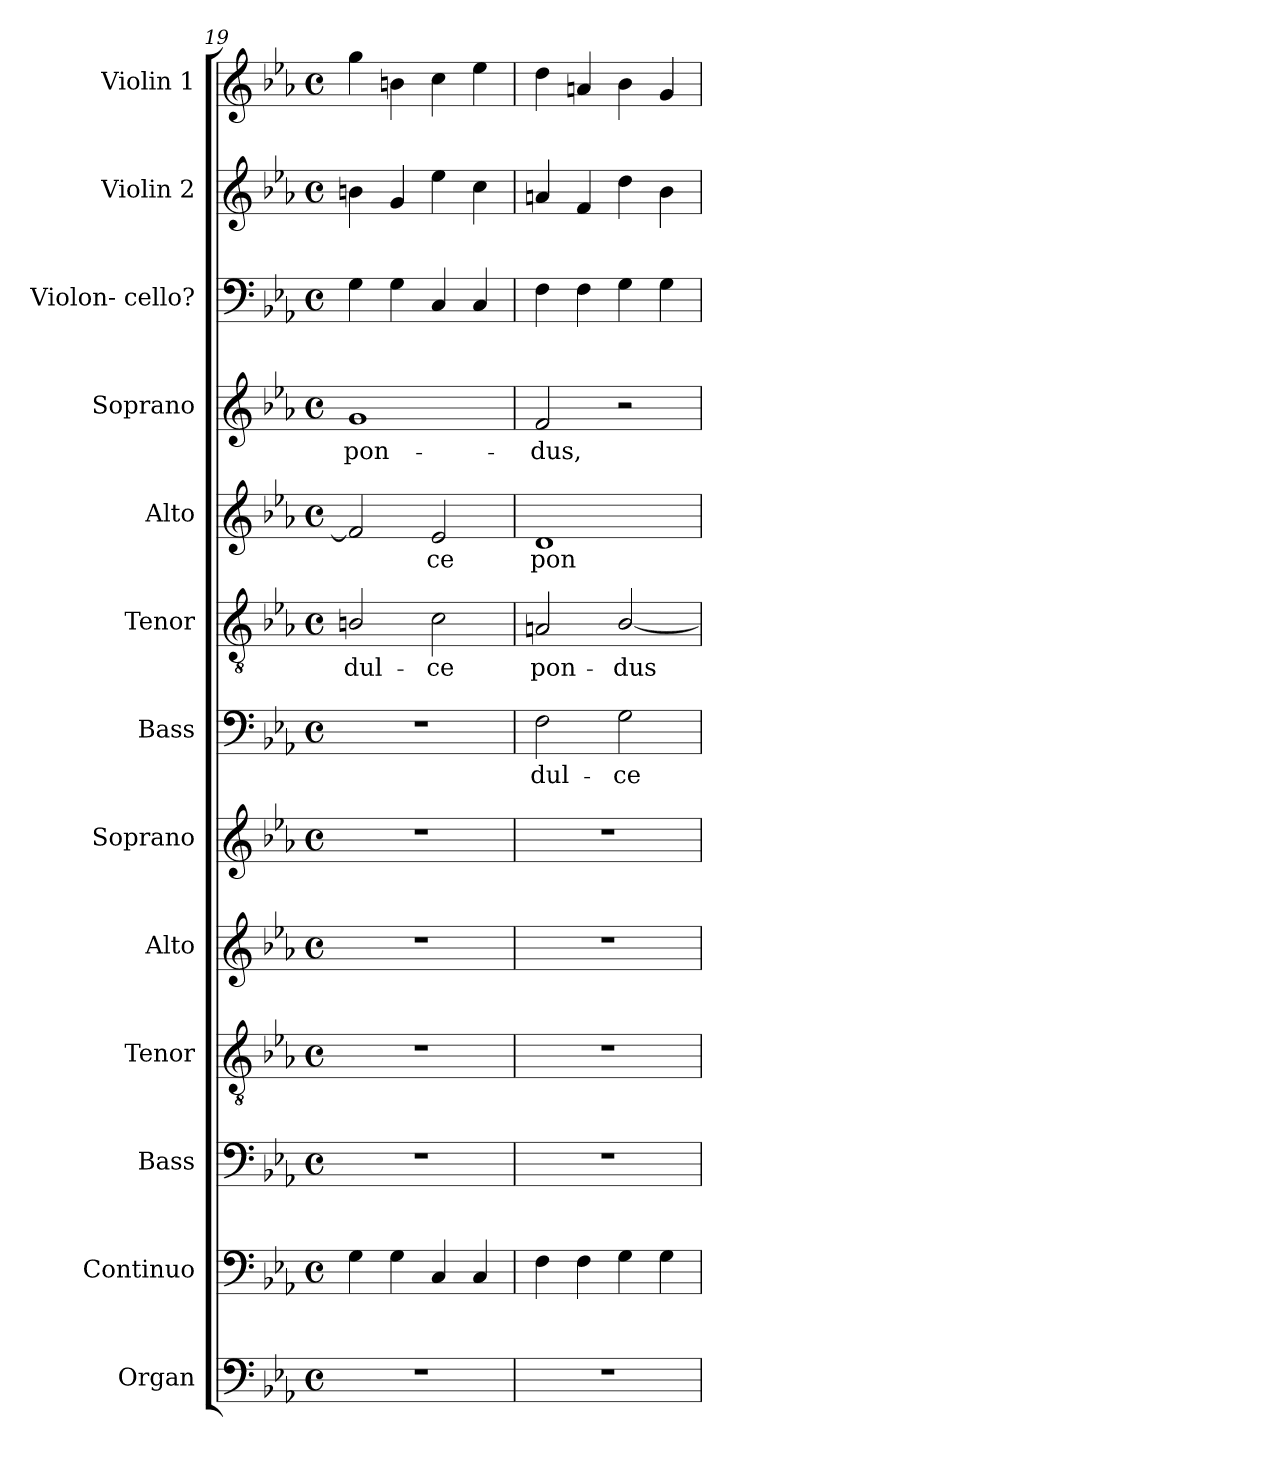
**kern	**kern	**kern	**kern	**kern	**kern	**kern	**text	**kern	**text	**kern	**text	**kern	**text	**kern	**kern	**kern
*part13	*part12	*part11	*part10	*part9	*part8	*part7	*part7	*part6	*part6	*part5	*part5	*part4	*part4	*part3	*part2	*part1
*staff13	*staff12	*staff11	*staff10	*staff9	*staff8	*staff7	*staff7	*staff6	*staff6	*staff5	*staff5	*staff4	*staff4	*staff3	*staff2	*staff1
*I"Organ	*I"Continuo	*I"Bass	*I"Tenor	*I"Alto	*I"Soprano	*I"Bass	*	*I"Tenor	*	*I"Alto	*	*I"Soprano	*	*I"Violon- cello?	*I"Violin 2	*I"Violin 1
*I'Org.	*I'Cont.	*I'B.	*I'T.	*I'A.	*I'S.	*I'B.	*	*I'T.	*	*I'A.	*	*I'S.	*	*I'Vc.	*I'Vln. 2	*I'Vln. 1
*clefF4	*clefF4	*clefF4	*clefGv2	*clefG2	*clefG2	*clefF4	*	*clefGv2	*	*clefG2	*	*clefG2	*	*clefF4	*clefG2	*clefG2
*	*	*	*ITrd7c12	*	*	*	*	*ITrd7c12	*	*	*	*	*	*	*	*
*k[b-e-a-]	*k[b-e-a-]	*k[b-e-a-]	*k[b-e-a-]	*k[b-e-a-]	*k[b-e-a-]	*k[b-e-a-]	*	*k[b-e-a-]	*	*k[b-e-a-]	*	*k[b-e-a-]	*	*k[b-e-a-]	*k[b-e-a-]	*k[b-e-a-]
*E-:	*E-:	*E-:	*E-:	*E-:	*E-:	*E-:	*	*E-:	*	*E-:	*	*E-:	*	*E-:	*E-:	*E-:
*M4/4	*M4/4	*M4/4	*M4/4	*M4/4	*M4/4	*M4/4	*	*M4/4	*	*M4/4	*	*M4/4	*	*M4/4	*M4/4	*M4/4
*met(c)	*met(c)	*met(c)	*met(c)	*met(c)	*met(c)	*met(c)	*	*met(c)	*	*met(c)	*	*met(c)	*	*met(c)	*met(c)	*met(c)
=19	=19	=19	=19	=19	=19	=19	=19	=19	=19	=19	=19	=19	=19	=19	=19	=19
!	!	!	!	!	!	!	!	!	!LO:LY:b:color=#000000	!	!	!	!	!	!	!
!	!	!	!	!	!	!	!	!	!	!	!	!	!LO:LY:b:color=#000000	!	!	!
1r	4Gi\	1r	1r	1r	1r	1r	.	2BBni/	dul-	2fi/]	.	1gi	pon-	4Gi\	4bni\	4ggi\
.	4Gi\	.	.	.	.	.	.	.	.	.	.	.	.	4Gi\	4gi/	4bni\
!	!	!	!	!	!	!	!	!	!LO:LY:b:color=#000000	!	!	!	!	!	!	!
!	!	!	!	!	!	!	!	!	!	!	!LO:LY:b:color=#000000	!	!	!	!	!
.	4Ci/	.	.	.	.	.	.	2Ci\	-ce	2e-i/	-ce	.	.	4Ci/	4ee-i\	4cci\
.	4Ci/	.	.	.	.	.	.	.	.	.	.	.	.	4Ci/	4cci\	4ee-i\
=20	=20	=20	=20	=20	=20	=20	=20	=20	=20	=20	=20	=20	=20	=20	=20	=20
!	!	!	!	!	!	!	!LO:LY:b:color=#000000	!	!	!	!	!	!	!	!	!
!	!	!	!	!	!	!	!	!	!LO:LY:b:color=#000000	!	!	!	!	!	!	!
!	!	!	!	!	!	!	!	!	!	!	!LO:LY:b:color=#000000	!	!	!	!	!
!	!	!	!	!	!	!	!	!	!	!	!	!	!LO:LY:b:color=#000000	!	!	!
1r	4Fi\	1r	1r	1r	1r	2Fi\	dul-	2AAni/	pon-	1di	pon-	2fi/	-dus,	4Fi\	4ani/	4ddi\
.	4Fi\	.	.	.	.	.	.	.	.	.	.	.	.	4Fi\	4fi/	4ani/
!	!	!	!	!	!	!	!LO:LY:b:color=#000000	!	!	!	!	!	!	!	!	!
!	!	!	!	!	!	!	!	!	!LO:LY:b:color=#000000	!	!	!	!	!	!	!
.	4Gi\	.	.	.	.	2Gi\	-ce	[<2BB-i/	-dus	.	.	2r	.	4Gi\	4ddi\	4b-i\
.	4Gi\	.	.	.	.	.	.	.	.	.	.	.	.	4Gi\	4b-i\	4gi/
=	=	=	=	=	=	=	=	=	=	=	=	=	=	=	=	=
*-	*-	*-	*-	*-	*-	*-	*-	*-	*-	*-	*-	*-	*-	*-	*-	*-
